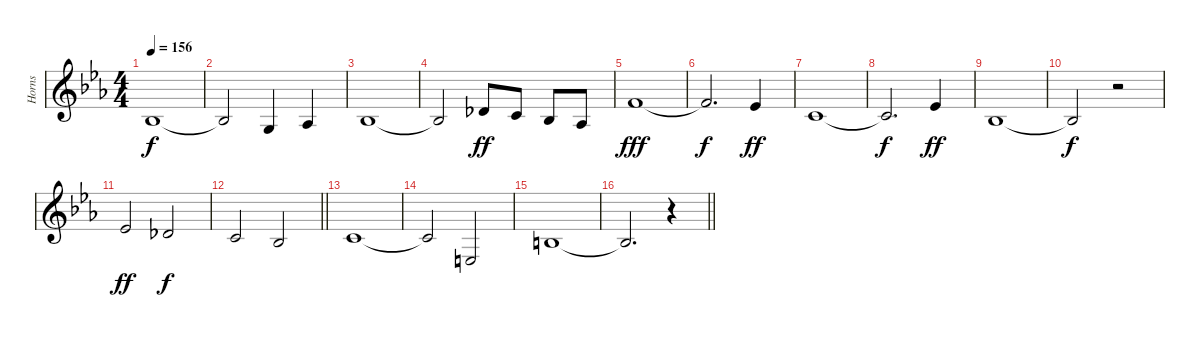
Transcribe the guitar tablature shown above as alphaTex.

\track ("Horns " "Horns ") {instrument frenchhorn}
\staff {score}
\tuning (E4 B3 G3 D3 A2 E2) {hide}
\ts (4 4)
\tempo 156
\clef g2
\ks cminor
3.3.1{dy f} |
3.3{t}.2 5.4.4 6.4.4 |
8.4.1 |
8.4{t}.2 11.4.8{dy ff} 10.4.8 8.4.8 6.4.8 |
6.2.1{dy fff} |
6.2{t}.2{d dy f} 8.3.4{dy ff} |
5.3.1 |
5.3{t}.2{d dy f} 8.3.4{dy ff} |
3.3.1 |
3.3{t}.2{dy f} r.2 |
8.3.2{dy ff} 6.3.2{dy f} |
\barLineRight lightlight
5.3.2 3.3.2 |
5.3.1 |
5.3{t}.2 7.5.2 |
4.3.1 |
\barLineRight lightlight
4.3{t}.2{d} r.4
